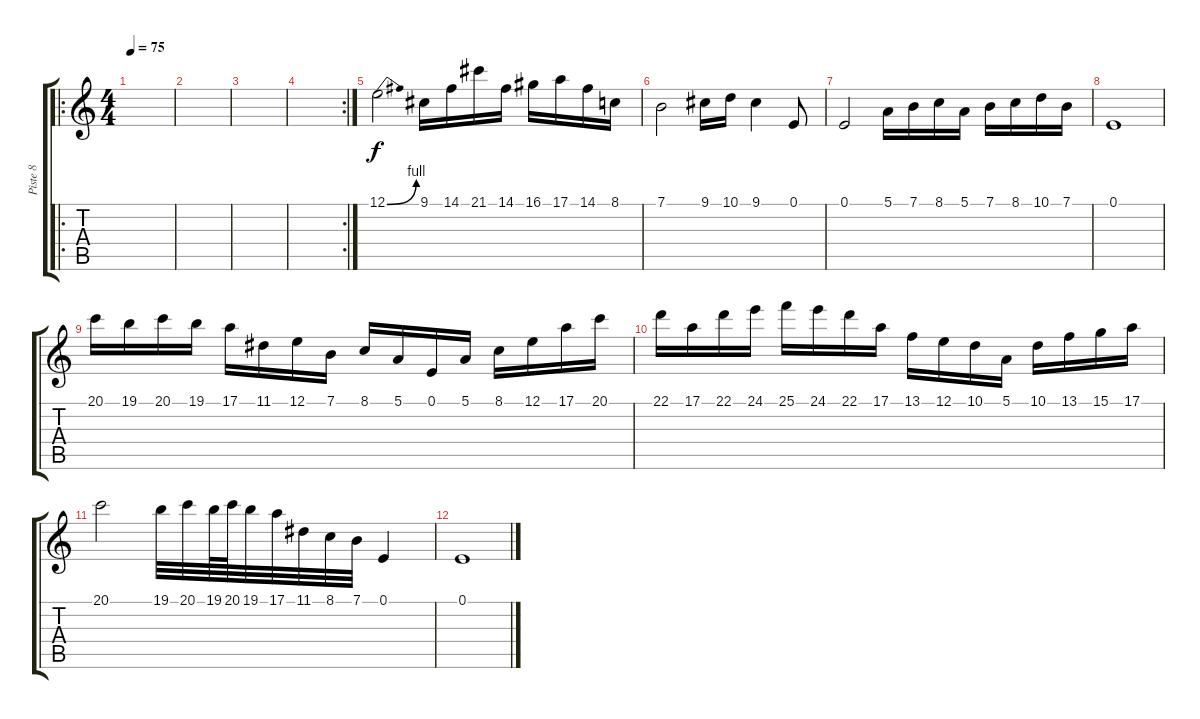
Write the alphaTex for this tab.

\track ("Piste 8" "Piste 8") {instrument drawbarorgan}
\staff {score tabs}
\tuning (E4 B3 G3 D3 A2 E2) {hide}
\ro
\ts (4 4)
\tempo 75
\clef g2
\ks c
|
|
|
\rc 2
|
12.1{be (bend 0 0 60 4)}.2 9.1.16 14.1.16 21.1.16 14.1.16 16.1.16 17.1.16 14.1.16 8.1.16 |
7.1.2 9.1.16 10.1.16 9.1.4 0.1.8 |
0.1.2 5.1.16 7.1.16 8.1.16 5.1.16 7.1.16 8.1.16 10.1.16 7.1.16 |
0.1.1 |
20.1.16 19.1.16 20.1.16 19.1.16 17.1.16 11.1.16 12.1.16 7.1.16 8.1.16 5.1.16 0.1.16 5.1.16 8.1.16 12.1.16 17.1.16 20.1.16 |
22.1.16 17.1.16 22.1.16 24.1.16 25.1.16 24.1.16 22.1.16 17.1.16 13.1.16 12.1.16 10.1.16 5.1.16 10.1.16 13.1.16 15.1.16 17.1.16 |
20.1.2 19.1.32 20.1.32 19.1.64 20.1.64 19.1.32 17.1.32 11.1.32 8.1.32 7.1.32 0.1.4 |
0.1.1
